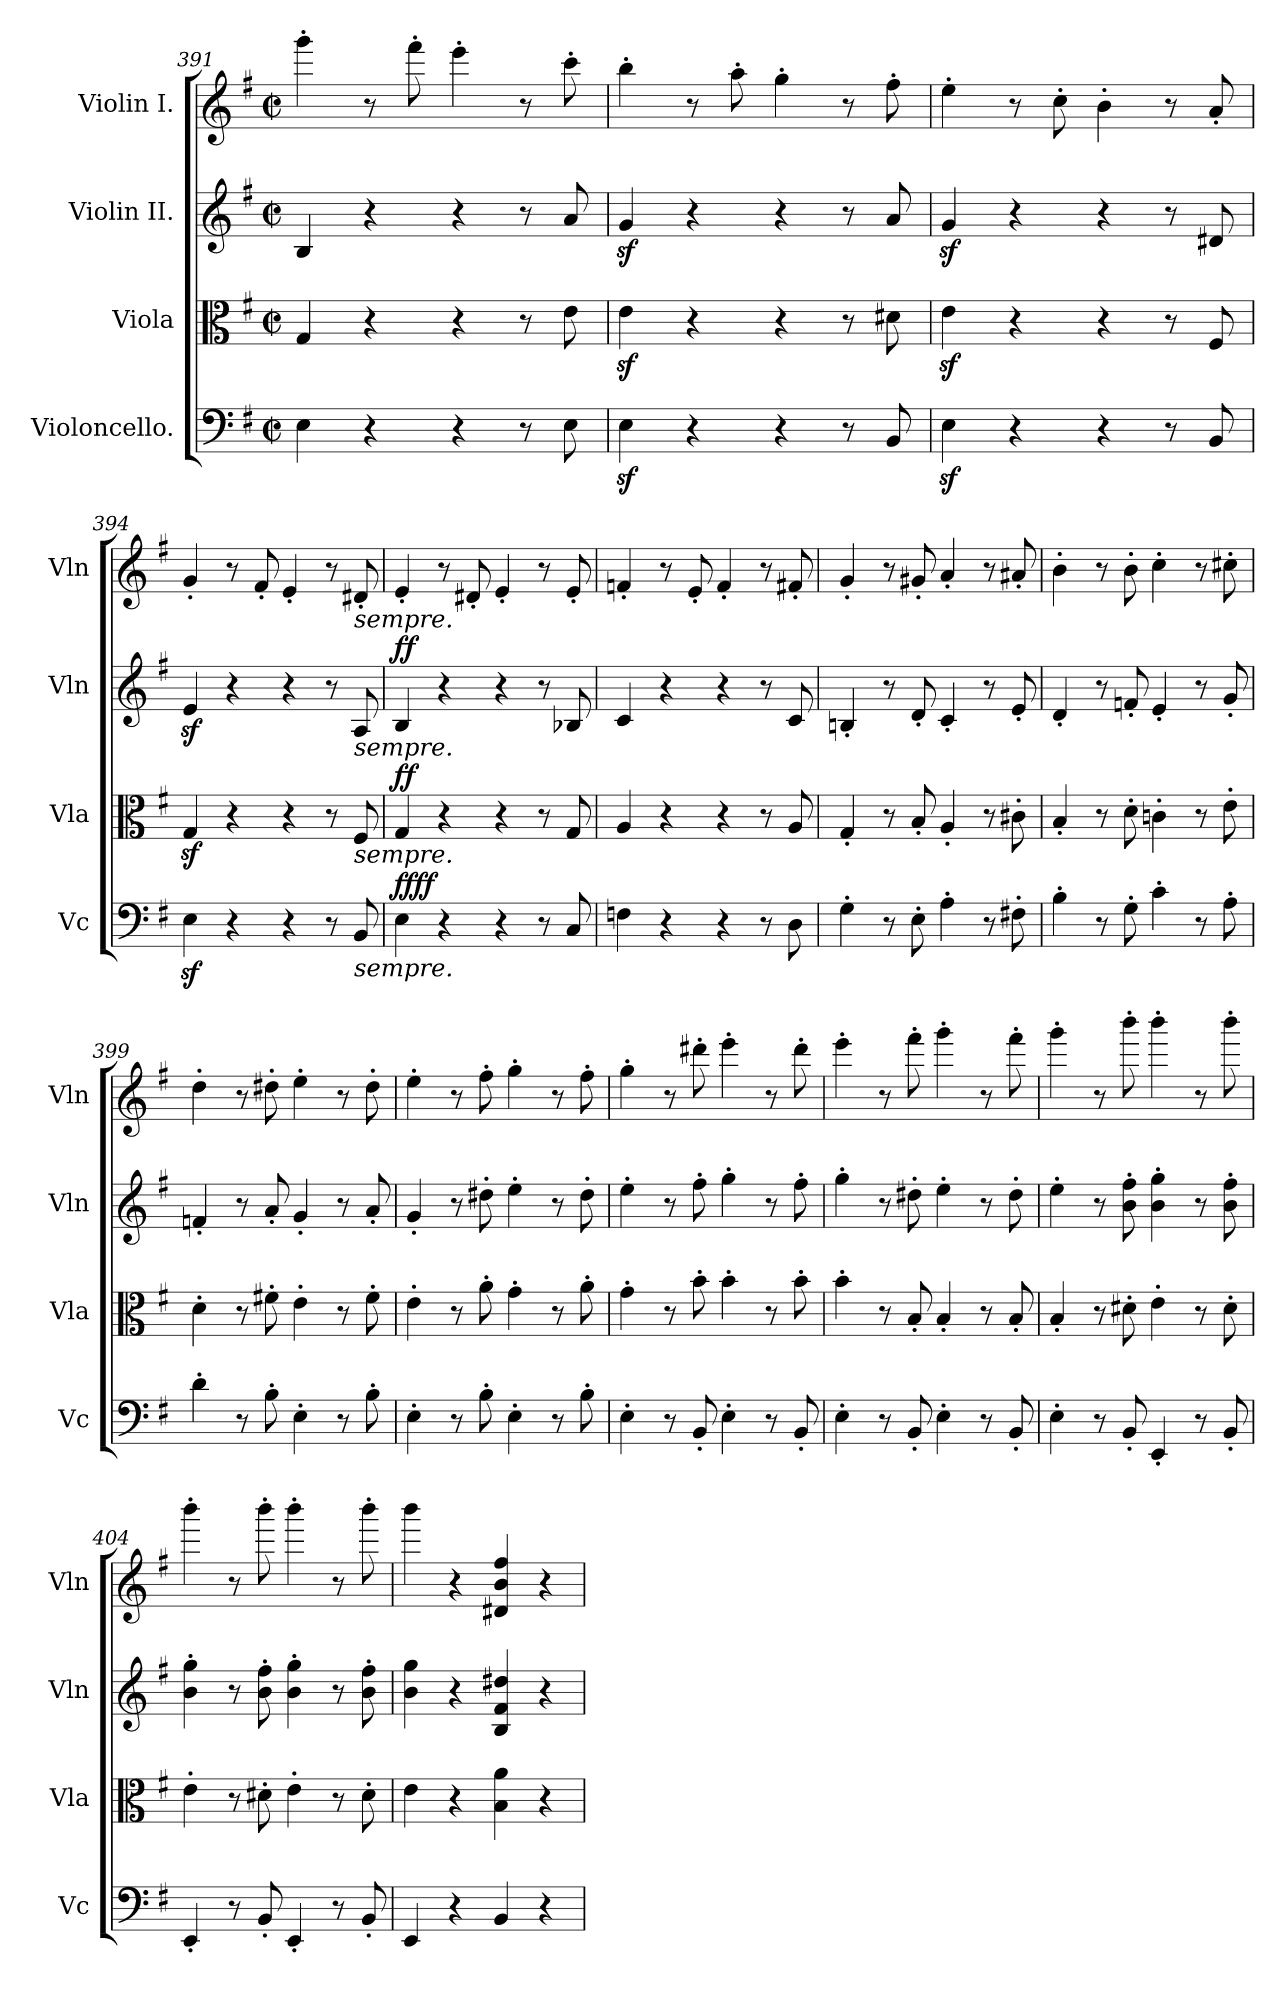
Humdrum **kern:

**kern	**dynam	**kern	**dynam	**kern	**dynam	**kern
*part4	*part4	*part3	*part3	*part2	*part2	*part1
*staff4	*staff4	*staff3	*staff3	*staff2	*staff2	*staff1
*I"Violoncello.	*	*I"Viola	*	*I"Violin II.	*	*I"Violin I.
*I'Vc	*	*I'Vla	*	*I'Vln	*	*I'Vln
*clefF4	*	*clefC3	*	*clefG2	*	*clefG2
*k[f#]	*	*k[f#]	*	*k[f#]	*	*k[f#]
*M2/2	*	*M2/2	*	*M2/2	*	*M2/2
*met(c|)	*	*met(c|)	*	*met(c|)	*	*met(c|)
=391	=391	=391	=391	=391	=391	=391
4E\	.	4G/	.	4B/	.	4ggg'\
4r	.	4r	.	4r	.	8r
.	.	.	.	.	.	8fff#'\
4r	.	4r	.	4r	.	4eee'\
8r	.	8r	.	8r	.	8r
8E\	.	8e\	.	8a/	.	8ccc'\
=392	=392	=392	=392	=392	=392	=392
4Ez>\	.	4ez>\	.	4gz>/	.	4bb'\
4r	.	4r	.	4r	.	8r
.	.	.	.	.	.	8aa'\
4r	.	4r	.	4r	.	4gg'\
8r	.	8r	.	8r	.	8r
8BB/	.	8d#X\	.	8a/	.	8ff#'\
=393	=393	=393	=393	=393	=393	=393
4Ez>\	.	4ez>\	.	4gz>/	.	4ee'\
4r	.	4r	.	4r	.	8r
.	.	.	.	.	.	8cc'\
4r	.	4r	.	4r	.	4b'\
8r	.	8r	.	8r	.	8r
8BB/	.	8F#/	.	8d#X/	.	8a'/
=394	=394	=394	=394	=394	=394	=394
4Ez>\	.	4Gz>/	.	4ez>/	.	4g'/
4r	.	4r	.	4r	.	8r
.	.	.	.	.	.	8f#'/
4r	.	4r	.	4r	.	4e'/
8r	.	8r	.	8r	.	8r
!	!	!	!	!	!	!LO:TX:b:i:t=sempre.
!	!	!	!	!LO:TX:b:i:t=sempre.	!	!
!	!	!LO:TX:b:i:t=sempre.	!	!	!	!
!LO:TX:b:i:t=sempre.	!	!	!	!	!	!
8BB/	.	8F#/	.	8A/	.	8d#X'/
=395	=395	=395	=395	=395	=395	=395
!	!LO:DY:b	!	!	!	!	!
!	!LO:DY:n=1:a	!	!LO:DY:a	!	!LO:DY:a	!
4E\	ff ff	4G/	ff	4B/	ff	4e'/
4r	.	4r	.	4r	.	8r
.	.	.	.	.	.	8d#X'/
4r	.	4r	.	4r	.	4e'/
8r	.	8r	.	8r	.	8r
8C/	.	8G/	.	8B-X/	.	8e'/
=396	=396	=396	=396	=396	=396	=396
4Fn\	.	4A/	.	4c/	.	4fn'/
4r	.	4r	.	4r	.	8r
.	.	.	.	.	.	8e'/
4r	.	4r	.	4r	.	4f'/
8r	.	8r	.	8r	.	8r
8D\	.	8A/	.	8c/	.	8f#X'/
=397	=397	=397	=397	=397	=397	=397
4G'\	.	4G'/	.	4Bn'/	.	4g'/
8r	.	8r	.	8r	.	8r
8E'\	.	8B'/	.	8d'/	.	8g#X'/
4A'\	.	4A'/	.	4c'/	.	4a'/
8r	.	8r	.	8r	.	8r
8F#X'\	.	8c#X'\	.	8e'/	.	8a#X'/
=398	=398	=398	=398	=398	=398	=398
4B'\	.	4B'/	.	4d'/	.	4b'\
8r	.	8r	.	8r	.	8r
8G'\	.	8d'\	.	8fn'/	.	8b'\
4c'\	.	4cn'\	.	4e'/	.	4cc'\
8r	.	8r	.	8r	.	8r
8A'\	.	8e'\	.	8g'/	.	8cc#X'\
=399	=399	=399	=399	=399	=399	=399
4d'\	.	4d'\	.	4fn'/	.	4dd'\
8r	.	8r	.	8r	.	8r
8B'\	.	8f#X'\	.	8a'/	.	8dd#X'\
4E'\	.	4e'\	.	4g'/	.	4ee'\
8r	.	8r	.	8r	.	8r
8B'\	.	8f#'\	.	8a'/	.	8dd#'\
=400	=400	=400	=400	=400	=400	=400
4E'\	.	4e'\	.	4g'/	.	4ee'\
8r	.	8r	.	8r	.	8r
8B'\	.	8a'\	.	8dd#X'\	.	8ff#'\
4E'\	.	4g'\	.	4ee'\	.	4gg'\
8r	.	8r	.	8r	.	8r
8B'\	.	8a'\	.	8dd#'\	.	8ff#'\
=401	=401	=401	=401	=401	=401	=401
4E'\	.	4g'\	.	4ee'\	.	4gg'\
8r	.	8r	.	8r	.	8r
8BB'/	.	8b'\	.	8ff#'\	.	8ddd#X'\
4E'\	.	4b'\	.	4gg'\	.	4eee'\
8r	.	8r	.	8r	.	8r
8BB'/	.	8b'\	.	8ff#'\	.	8ddd#'\
=402	=402	=402	=402	=402	=402	=402
4E'\	.	4b'\	.	4gg'\	.	4eee'\
8r	.	8r	.	8r	.	8r
8BB'/	.	8B'/	.	8dd#X'\	.	8fff#'\
4E'\	.	4B'/	.	4ee'\	.	4ggg'\
8r	.	8r	.	8r	.	8r
8BB'/	.	8B'/	.	8dd#'\	.	8fff#'\
=403	=403	=403	=403	=403	=403	=403
4E'\	.	4B'/	.	4ee'\	.	4ggg'\
8r	.	8r	.	8r	.	8r
8BB'/	.	8d#X'\	.	8b\' 8ff#\'	.	8bbb'\
4EE'/	.	4e'\	.	4b\' 4gg\'	.	4bbb'\
8r	.	8r	.	8r	.	8r
8BB'/	.	8d#'\	.	8b\' 8ff#\'	.	8bbb'\
=404	=404	=404	=404	=404	=404	=404
4EE'/	.	4e'\	.	4b\' 4gg\'	.	4bbb'\
8r	.	8r	.	8r	.	8r
8BB'/	.	8d#X'\	.	8b\' 8ff#\'	.	8bbb'\
4EE'/	.	4e'\	.	4b\' 4gg\'	.	4bbb'\
8r	.	8r	.	8r	.	8r
8BB'/	.	8d#'\	.	8b\' 8ff#\'	.	8bbb'\
=405	=405	=405	=405	=405	=405	=405
4EE/	.	4e\	.	4b\ 4gg\	.	4bbb\
4r	.	4r	.	4r	.	4r
4BB/	.	4B\ 4a\	.	4B/ 4f#/ 4dd#X/	.	4d#X/ 4b/ 4ff#/
4r	.	4r	.	4r	.	4r
=	=	=	=	=	=	=
*-	*-	*-	*-	*-	*-	*-
